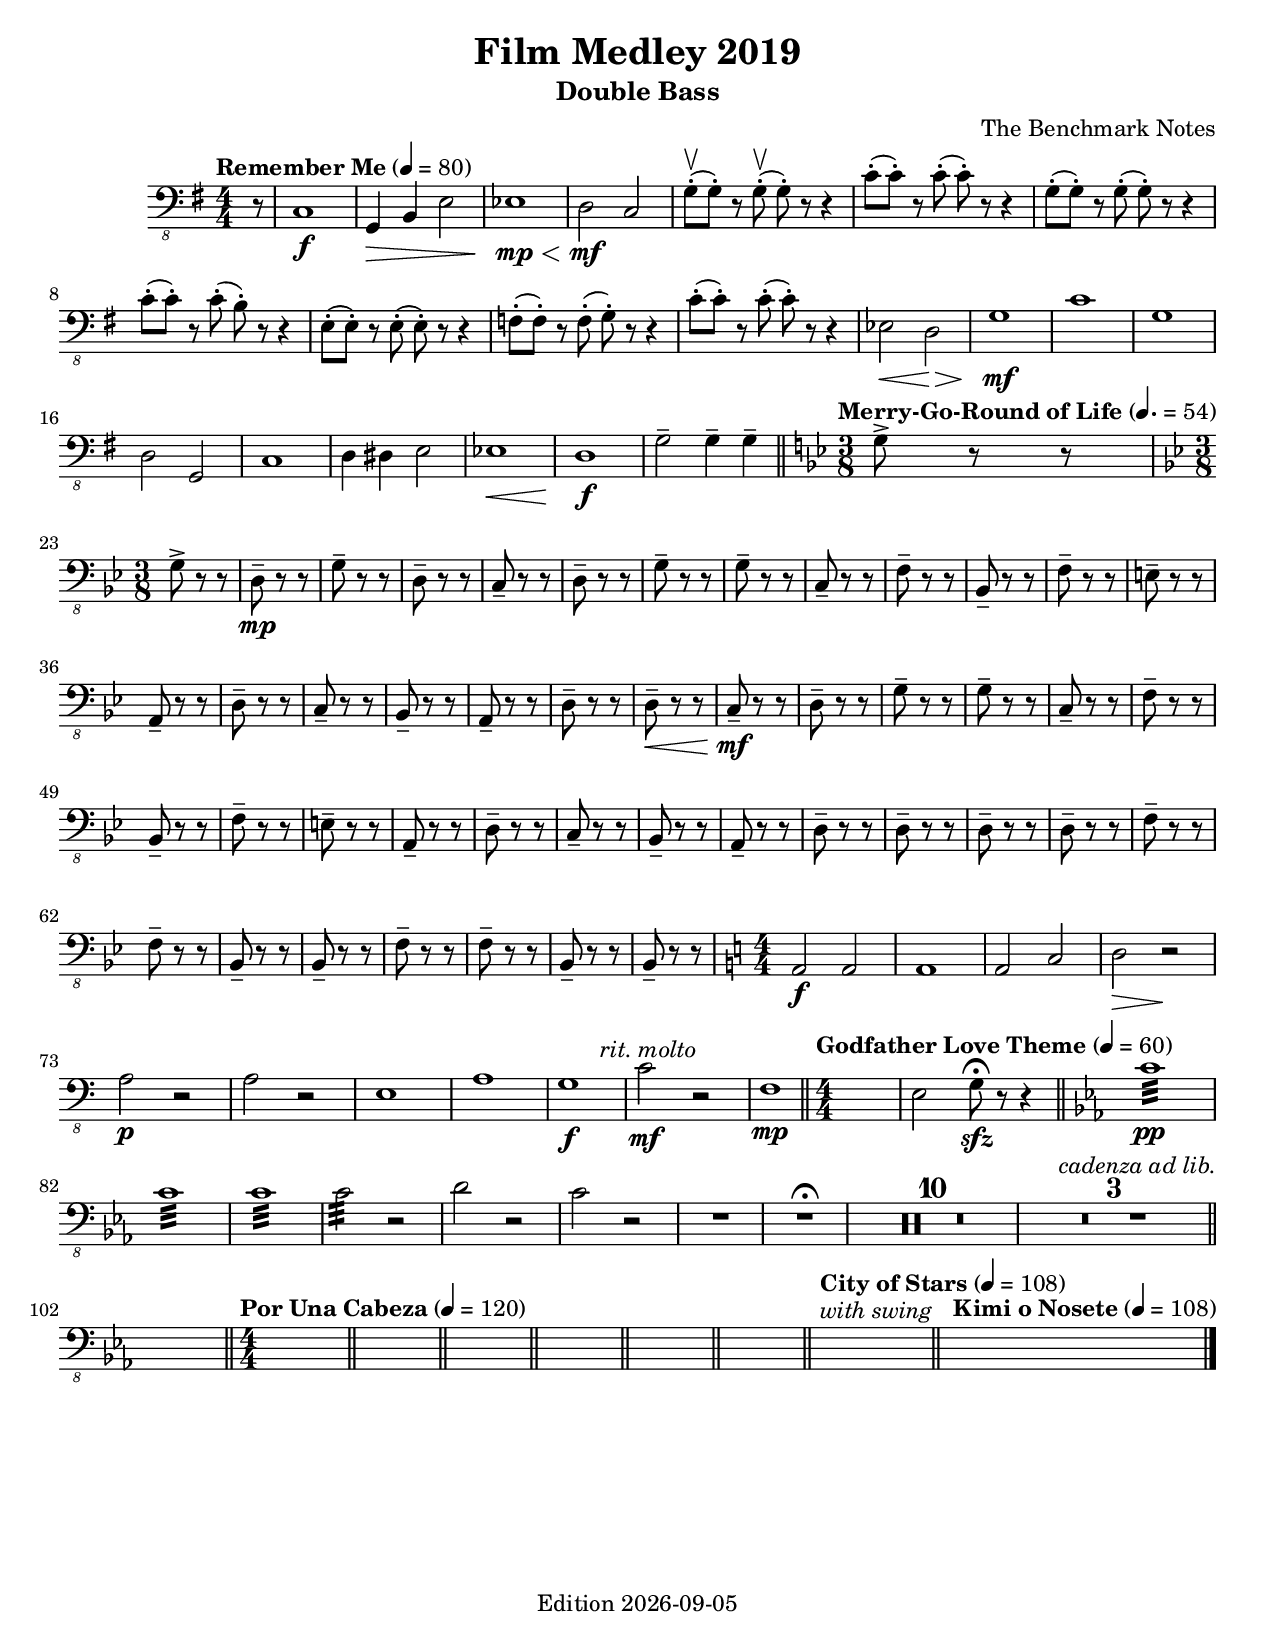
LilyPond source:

\version "2.18.2"
\include "header.ly"
\include "Tempo.ly"
\include "RememberMeNotes.ly"
\include "MerryGoRoundNotes.ly"
\include "GodfatherNotes.ly"

#(set-default-paper-size "letter")

\header {
  instrument = "Double Bass"
}

\score {
  \new Staff {
    \clef "bass_8"
    \numericTimeSignature
    \compressFullBarRests
    \accidentalStyle modern-cautionary
    <<
      \removeWithTag #'single {
        \RememberMeDoubleBass
        \MerryGoRoundDoubleBass
        \GodfatherDoubleBass
      }
      \Tempo
    >>
  }
}